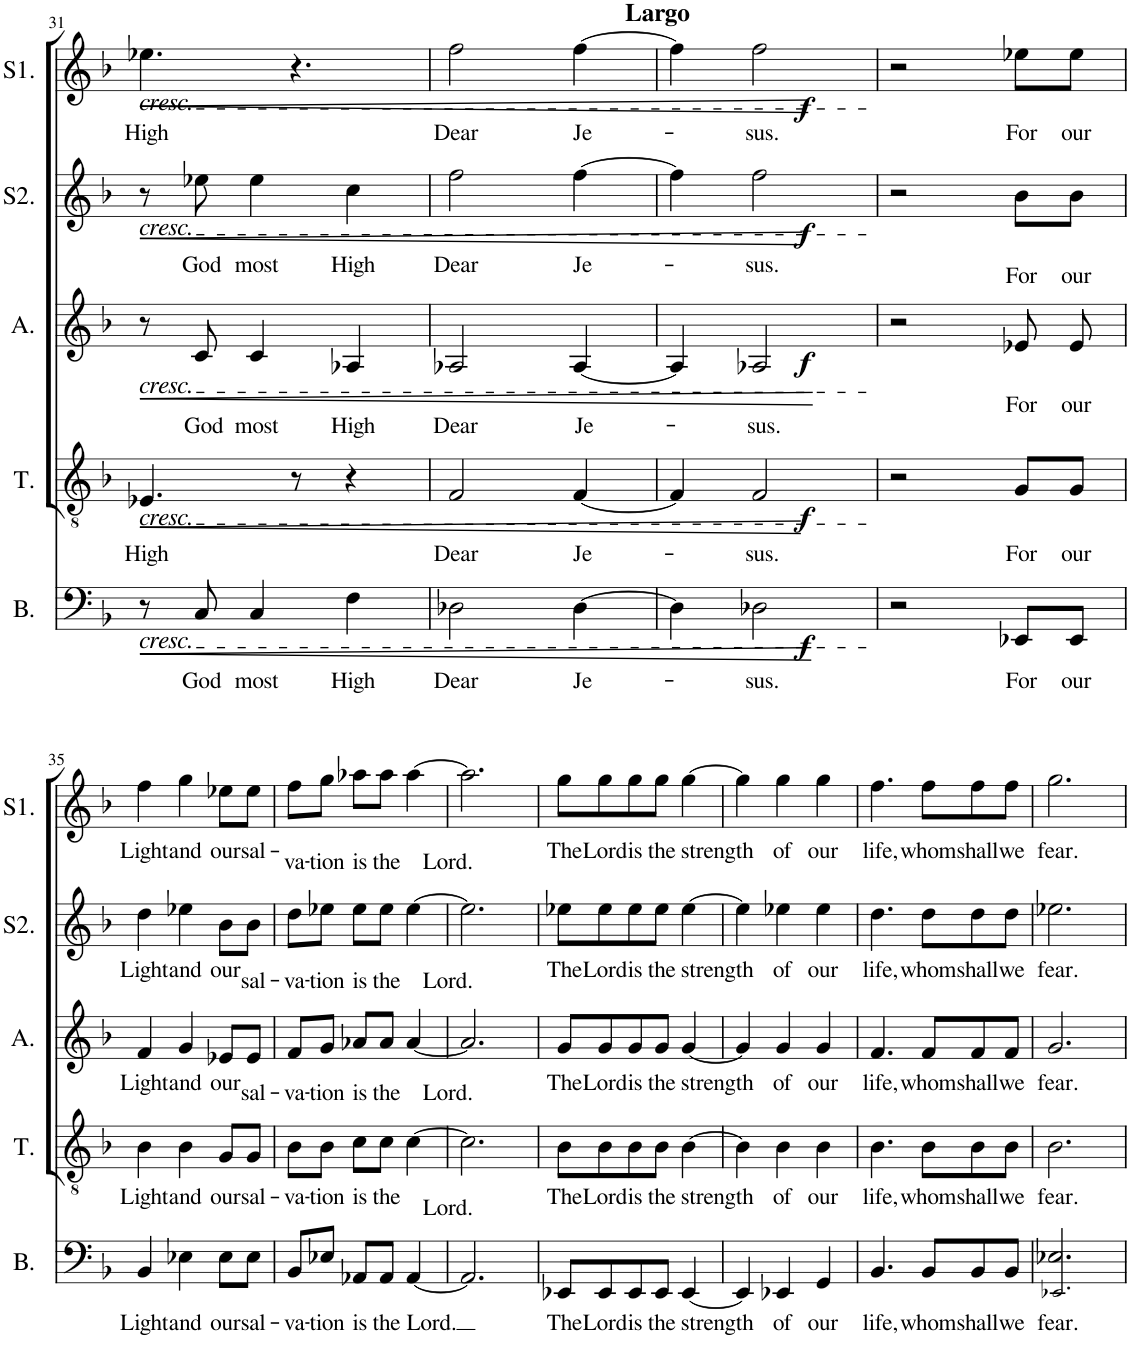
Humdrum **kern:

**kern	**text	**dynam	**kern	**text	**dynam	**kern	**text	**dynam	**kern	**text	**dynam	**kern	**text	**dynam
*part5	*part5	*part5	*part4	*part4	*part4	*part3	*part3	*part3	*part2	*part2	*part2	*part1	*part1	*part1
*staff5	*staff5	*staff5	*staff4	*staff4	*staff4	*staff3	*staff3	*staff3	*staff2	*staff2	*staff2	*staff1	*staff1	*staff1
*I"Bass	*	*	*I"Tenor	*	*	*I"Alto	*	*	*I"Soprano2	*	*	*I"Soprano1	*	*
*I'B.	*	*	*I'T.	*	*	*I'A.	*	*	*I'S2.	*	*	*I'S1.	*	*
!!LO:PB:g=z
*clefF4	*	*	*clefGv2	*	*	*clefG2	*	*	*clefG2	*	*	*clefG2	*	*
*k[b-]	*	*	*k[b-]	*	*	*k[b-]	*	*	*k[b-]	*	*	*k[b-]	*	*
*M3/4	*	*	*M3/4	*	*	*M3/4	*	*	*M3/4	*	*	*M3/4	*	*
=31	=31	=31	=31	=31	=31	=31	=31	=31	=31	=31	=31	=31	=31	=31
!	!	!	!	!	!	!	!	!	!	!	!	!LO:TX:b:i:t=cresc.	!	!
!	!	!	!	!	!	!	!	!	!LO:TX:b:i:t=cresc.	!	!	!	!	!
!	!	!	!	!	!	!LO:TX:b:i:t=cresc.	!	!	!	!	!	!	!	!
!	!	!	!LO:TX:b:i:t=cresc.	!	!	!	!	!	!	!	!	!	!	!
!LO:TX:b:i:t=cresc.	!	!	!	!	!	!	!	!	!	!	!	!	!	!
!	!	!LO:HP:b	!	!LO:LY:b	!LO:HP:b	!	!	!LO:HP:b	!	!	!LO:HP:b	!	!LO:LY:b	!LO:HP:b
8r	.	<	4.E-X/	High	<	8r	.	<	8r	.	<	4.ee-X\	High	<
!	!LO:LY:b	!	!	!	!	!	!LO:LY:b	!	!	!LO:LY:b	!	!	!	!
8C/	God	.	.	.	.	8c/	God	.	8ee-X\	God	.	.	.	.
!	!LO:LY:b	!	!	!	!	!	!LO:LY:b	!	!	!LO:LY:b	!	!	!	!
4C/	most	.	.	.	.	4c/	most	.	4ee-\	most	.	.	.	.
.	.	.	8r	.	.	.	.	.	.	.	.	4.r	.	.
!	!LO:LY:b	!	!	!	!	!	!LO:LY:b	!	!	!LO:LY:b	!	!	!	!
4F\	High	.	4r	.	.	4A-X/	High	.	4cc\	High	.	.	.	.
=32	=32	=32	=32	=32	=32	=32	=32	=32	=32	=32	=32	=32	=32	=32
!	!LO:LY:b	!	!	!LO:LY:b	!	!	!LO:LY:b	!	!	!LO:LY:b	!	!	!LO:LY:b	!
2D-X\	Dear	.	2F/	Dear	.	2A-X/	Dear	.	2ff\	Dear	.	2ff\	Dear	.
!	!LO:LY:b	!	!	!LO:LY:b	!	!	!LO:LY:b	!	!	!LO:LY:b	!	!	!LO:LY:b	!
[4D-\	Je-	.	[4F/	Je-	.	[4A-/	Je-	.	[4ff\	Je-	.	[4ff\	Je-	.
=33	=33	=33	=33	=33	=33	=33	=33	=33	=33	=33	=33	=33	=33	=33
!	!	!	!	!	!	!	!	!	!	!	!	!LO:TX:a:B:t=Largo	!	!
4D-\]	.	.	4F/]	.	.	4A-/]	.	.	4ff\]	.	.	4ff\]	.	.
!	!LO:LY:b	!LO:DY:b	!	!LO:LY:b	!LO:DY:b	!	!LO:LY:b	!LO:DY:b	!	!LO:LY:b	!LO:DY:b	!	!LO:LY:b	!LO:DY:b
2D-X\	-sus.	f	2F/	-sus.	f	2A-X/	-sus.	f	2ff\	-sus.	f	2ff\	-sus.	f
.	.	[	.	.	[	.	.	[	.	.	[	.	.	[
=34	=34	=34	=34	=34	=34	=34	=34	=34	=34	=34	=34	=34	=34	=34
2r	.	.	2r	.	.	2r	.	.	2r	.	.	2r	.	.
!	!LO:LY:b	!	!	!LO:LY:b	!	!	!LO:LY:b	!	!	!LO:LY:b	!	!	!LO:LY:b	!
8EE-X/L	For	.	8G/L	For	.	8e-X/	For	.	8b-\L	For	.	8ee-X\L	For	.
!	!LO:LY:b	!	!	!LO:LY:b	!	!	!LO:LY:b	!	!	!LO:LY:b	!	!	!LO:LY:b	!
8EE-/J	our	.	8G/J	our	.	8e-/	our	.	8b-\J	our	.	8ee-\J	our	.
!!LO:LB:g=z
=35	=35	=35	=35	=35	=35	=35	=35	=35	=35	=35	=35	=35	=35	=35
!	!LO:LY:b	!	!	!LO:LY:b	!	!	!LO:LY:b	!	!	!LO:LY:b	!	!	!LO:LY:b	!
4BB-/	Light	.	4B-\	Light	.	4f/	Light	.	4dd\	Light	.	4ff\	Light	.
!	!LO:LY:b	!	!	!LO:LY:b	!	!	!LO:LY:b	!	!	!LO:LY:b	!	!	!LO:LY:b	!
4E-X\	and	.	4B-\	and	.	4g/	and	.	4ee-X\	and	.	4gg\	and	.
!	!LO:LY:b	!	!	!LO:LY:b	!	!	!LO:LY:b	!	!	!LO:LY:b	!	!	!LO:LY:b	!
8E-\L	our	.	8G/L	our	.	8e-X/L	our	.	8b-\L	our	.	8ee-X\L	our	.
!	!LO:LY:b	!	!	!LO:LY:b	!	!	!LO:LY:b	!	!	!LO:LY:b	!	!	!LO:LY:b	!
8E-\J	sal-	.	8G/J	sal-	.	8e-/J	sal-	.	8b-\J	sal-	.	8ee-\J	sal-	.
=36	=36	=36	=36	=36	=36	=36	=36	=36	=36	=36	=36	=36	=36	=36
!	!LO:LY:b	!	!	!LO:LY:b	!	!	!LO:LY:b	!	!	!LO:LY:b	!	!	!LO:LY:b	!
8BB-/L	-va-	.	8B-\L	-va-	.	8f/L	-va-	.	8dd\L	-va-	.	8ff\L	-va-	.
!	!LO:LY:b	!	!	!LO:LY:b	!	!	!LO:LY:b	!	!	!LO:LY:b	!	!	!LO:LY:b	!
8E-X/J	-tion	.	8B-\J	-tion	.	8g/J	-tion	.	8ee-X\J	-tion	.	8gg\J	-tion	.
!	!LO:LY:b	!	!	!LO:LY:b	!	!	!LO:LY:b	!	!	!LO:LY:b	!	!	!LO:LY:b	!
8AA-X/L	is	.	8c\L	is	.	8a-X/L	is	.	8ee-\L	is	.	8aa-X\L	is	.
!	!LO:LY:b	!	!	!LO:LY:b	!	!	!LO:LY:b	!	!	!LO:LY:b	!	!	!LO:LY:b	!
8AA-/J	the	.	8c\J	the	.	8a-/J	the	.	8ee-\J	the	.	8aa-\J	the	.
!	!LO:LY:b	!	!	!LO:LY:b	!	!	!LO:LY:b	!	!	!LO:LY:b	!	!	!LO:LY:b	!
[4AA-/	Lord.	.	[4c\	Lord.	.	[4a-/	Lord.	.	[4ee-\	Lord.	.	[4aa-\	Lord.	.
=37	=37	=37	=37	=37	=37	=37	=37	=37	=37	=37	=37	=37	=37	=37
2.AA-/]	.	.	2.c\]	.	.	2.a-/]	.	.	2.ee-\]	.	.	2.aa-\]	.	.
=38	=38	=38	=38	=38	=38	=38	=38	=38	=38	=38	=38	=38	=38	=38
!	!LO:LY:b	!	!	!LO:LY:b	!	!	!LO:LY:b	!	!	!LO:LY:b	!	!	!LO:LY:b	!
8EE-X/L	The	.	8B-\L	The	.	8g/L	The	.	8ee-X\L	The	.	8gg\L	The	.
!	!LO:LY:b	!	!	!LO:LY:b	!	!	!LO:LY:b	!	!	!LO:LY:b	!	!	!LO:LY:b	!
8EE-/	Lord	.	8B-\	Lord	.	8g/	Lord	.	8ee-\	Lord	.	8gg\	Lord	.
!	!LO:LY:b	!	!	!LO:LY:b	!	!	!LO:LY:b	!	!	!LO:LY:b	!	!	!LO:LY:b	!
8EE-/	is	.	8B-\	is	.	8g/	is	.	8ee-\	is	.	8gg\	is	.
!	!LO:LY:b	!	!	!LO:LY:b	!	!	!LO:LY:b	!	!	!LO:LY:b	!	!	!LO:LY:b	!
8EE-/J	the	.	8B-\J	the	.	8g/J	the	.	8ee-\J	the	.	8gg\J	the	.
!	!LO:LY:b	!	!	!LO:LY:b	!	!	!LO:LY:b	!	!	!LO:LY:b	!	!	!LO:LY:b	!
[4EE-/	strength	.	[4B-\	strength	.	[4g/	strength	.	[4ee-\	strength	.	[4gg\	strength	.
=39	=39	=39	=39	=39	=39	=39	=39	=39	=39	=39	=39	=39	=39	=39
4EE-/]	.	.	4B-\]	.	.	4g/]	.	.	4ee-\]	.	.	4gg\]	.	.
!	!LO:LY:b	!	!	!LO:LY:b	!	!	!LO:LY:b	!	!	!LO:LY:b	!	!	!LO:LY:b	!
4EE-X/	of	.	4B-\	of	.	4g/	of	.	4ee-X\	of	.	4gg\	of	.
!	!LO:LY:b	!	!	!LO:LY:b	!	!	!LO:LY:b	!	!	!LO:LY:b	!	!	!LO:LY:b	!
4GG/	our	.	4B-\	our	.	4g/	our	.	4ee-\	our	.	4gg\	our	.
=40	=40	=40	=40	=40	=40	=40	=40	=40	=40	=40	=40	=40	=40	=40
!	!LO:LY:b	!	!	!LO:LY:b	!	!	!LO:LY:b	!	!	!LO:LY:b	!	!	!LO:LY:b	!
4.BB-/	life,	.	4.B-\	life,	.	4.f/	life,	.	4.dd\	life,	.	4.ff\	life,	.
!	!LO:LY:b	!	!	!LO:LY:b	!	!	!LO:LY:b	!	!	!LO:LY:b	!	!	!LO:LY:b	!
8BB-/L	whom	.	8B-\L	whom	.	8f/L	whom	.	8dd\L	whom	.	8ff\L	whom	.
!	!LO:LY:b	!	!	!LO:LY:b	!	!	!LO:LY:b	!	!	!LO:LY:b	!	!	!LO:LY:b	!
8BB-/	shall	.	8B-\	shall	.	8f/	shall	.	8dd\	shall	.	8ff\	shall	.
!	!LO:LY:b	!	!	!LO:LY:b	!	!	!LO:LY:b	!	!	!LO:LY:b	!	!	!LO:LY:b	!
8BB-/J	we	.	8B-\J	we	.	8f/J	we	.	8dd\J	we	.	8ff\J	we	.
=41	=41	=41	=41	=41	=41	=41	=41	=41	=41	=41	=41	=41	=41	=41
!	!LO:LY:b	!	!	!LO:LY:b	!	!	!LO:LY:b	!	!	!LO:LY:b	!	!	!LO:LY:b	!
2.EE-X!/ 2.E-X/	fear.	.	2.B-\	fear.	.	2.g/	fear.	.	2.ee-X\	fear.	.	2.gg\	fear.	.
=	=	=	=	=	=	=	=	=	=	=	=	=	=	=
*-	*-	*-	*-	*-	*-	*-	*-	*-	*-	*-	*-	*-	*-	*-
